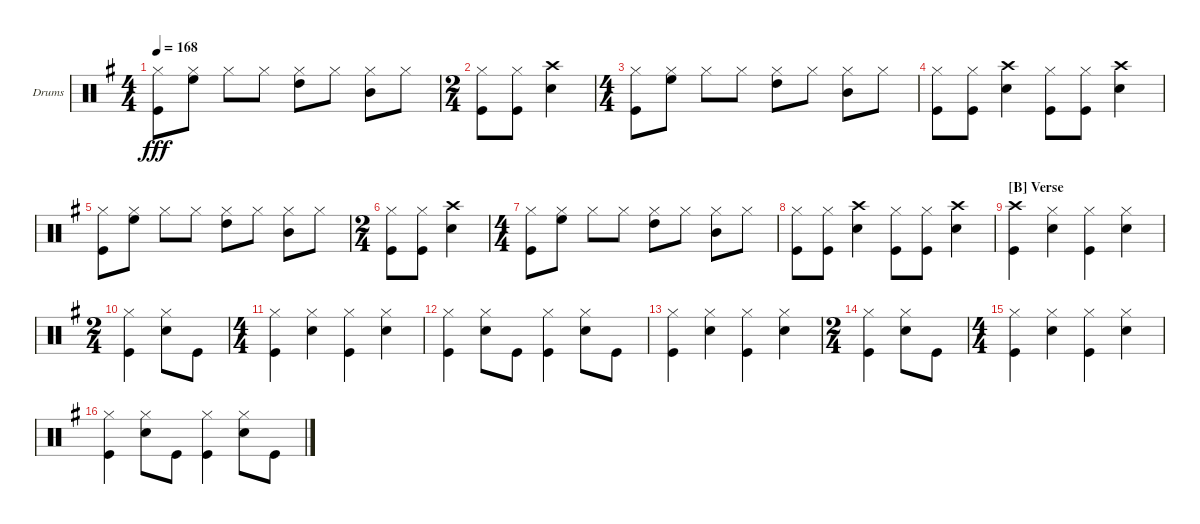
\bracketExtendMode groupsimilarinstruments
\firstSystemTrackNameOrientation horizontal
\otherSystemsTrackNameOrientation horizontal
\track ("Drumkit" "Drums") {instrument percussion}
\staff {score}
\articulation defaults
\ts (4 4)
\tempo 168
\clef neutral
\scale
1.06557
\ks g
("Hi-Hat (closed)" "Kick (hit)").8{dy fff} ("High Floor Tom (hit)" "Hi-Hat (closed)").8 "Hi-Hat (closed)".8 "Hi-Hat (closed)".8 ("High Tom (hit)" "Hi-Hat (closed)").8 "Hi-Hat (closed)".8 ("Mid Tom (hit)" "Hi-Hat (closed)").8 "Hi-Hat (closed)".8 |
\ts (2 4)
\scale
0.934426 ("Kick (hit)" "Hi-Hat (closed)").8 ("Kick (hit)" "Hi-Hat (closed)").8 ("Snare (hit) 2" "Crash high (hit)").4 |
\ts (4 4)
\scale
1.09584 ("Hi-Hat (closed)" "Kick (hit)").8 ("High Floor Tom (hit)" "Hi-Hat (closed)").8 "Hi-Hat (closed)".8 "Hi-Hat (closed)".8 ("High Tom (hit)" "Hi-Hat (closed)").8 "Hi-Hat (closed)".8 ("Hi-Hat (closed)" "Mid Tom (hit)").8 "Hi-Hat (closed)".8 |
\scale
0.904161 ("Hi-Hat (closed)" "Kick (hit)").8 ("Hi-Hat (closed)" "Kick (hit)").8 ("Snare (hit) 2" "Crash high (hit)").4 ("Kick (hit)" "Hi-Hat (closed)").8 ("Kick (hit)" "Hi-Hat (closed)").8 ("Crash high (hit)" "Snare (hit) 2").4 |
\scale
1.06557 ("Hi-Hat (closed)" "Kick (hit)").8 ("High Floor Tom (hit)" "Hi-Hat (closed)").8 "Hi-Hat (closed)".8 "Hi-Hat (closed)".8 ("High Tom (hit)" "Hi-Hat (closed)").8 "Hi-Hat (closed)".8 ("Hi-Hat (closed)" "Mid Tom (hit)").8 "Hi-Hat (closed)".8 |
\ts (2 4)
\scale
0.934426 ("Hi-Hat (closed)" "Kick (hit)").8 ("Hi-Hat (closed)" "Kick (hit)").8 ("Crash high (hit)" "Snare (hit) 2").4 |
\ts (4 4)
\scale
1.09584 ("Hi-Hat (closed)" "Kick (hit)").8 ("High Floor Tom (hit)" "Hi-Hat (closed)").8 "Hi-Hat (closed)".8 "Hi-Hat (closed)".8 ("High Tom (hit)" "Hi-Hat (closed)").8 "Hi-Hat (closed)".8 ("Hi-Hat (closed)" "Mid Tom (hit)").8 "Hi-Hat (closed)".8 |
\scale
0.904161 ("Hi-Hat (closed)" "Kick (hit)").8 ("Hi-Hat (closed)" "Kick (hit)").8 ("Snare (hit) 2" "Crash high (hit)").4 ("Kick (hit)" "Hi-Hat (closed)").8 ("Kick (hit)" "Hi-Hat (closed)").8 ("Crash high (hit)" "Snare (hit) 2").4 |
\section ("B" "Verse")
\scale
1.06557 ("Kick (hit)" "Crash high (hit)").4 ("Hi-Hat (closed)" "Snare (hit) 2").4 ("Hi-Hat (closed)" "Kick (hit)").4 ("Snare (hit) 2" "Hi-Hat (closed)").4 |
\ts (2 4)
\scale
0.934426 ("Hi-Hat (closed)" "Kick (hit)").4 ("Snare (hit) 2" "Hi-Hat (closed)").8 "Kick (hit)".8 |
\ts (4 4)
\scale
1.09584 ("Kick (hit)" "Hi-Hat (closed)").4 ("Snare (hit) 2" "Hi-Hat (closed)").4 ("Kick (hit)" "Hi-Hat (closed)").4 ("Snare (hit) 2" "Hi-Hat (closed)").4 |
\scale
0.904161 ("Hi-Hat (closed)" "Kick (hit)").4 ("Snare (hit) 2" "Hi-Hat (closed)").8 "Kick (hit)".8 ("Kick (hit)" "Hi-Hat (closed)").4 ("Hi-Hat (closed)" "Snare (hit) 2").8 "Kick (hit)".8 |
\scale
1.06557 ("Hi-Hat (closed)" "Kick (hit)").4 ("Hi-Hat (closed)" "Snare (hit) 2").4 ("Hi-Hat (closed)" "Kick (hit)").4 ("Snare (hit) 2" "Hi-Hat (closed)").4 |
\ts (2 4)
\scale
0.934426 ("Hi-Hat (closed)" "Kick (hit)").4 ("Snare (hit) 2" "Hi-Hat (closed)").8 "Kick (hit)".8 |
\ts (4 4)
\scale
1.09584 ("Kick (hit)" "Hi-Hat (closed)").4 ("Snare (hit) 2" "Hi-Hat (closed)").4 ("Kick (hit)" "Hi-Hat (closed)").4 ("Snare (hit) 2" "Hi-Hat (closed)").4 |
\scale
0.904161 ("Hi-Hat (closed)" "Kick (hit)").4 ("Snare (hit) 2" "Hi-Hat (closed)").8 "Kick (hit)".8 ("Kick (hit)" "Hi-Hat (closed)").4 ("Hi-Hat (closed)" "Snare (hit) 2").8 "Kick (hit)".8
